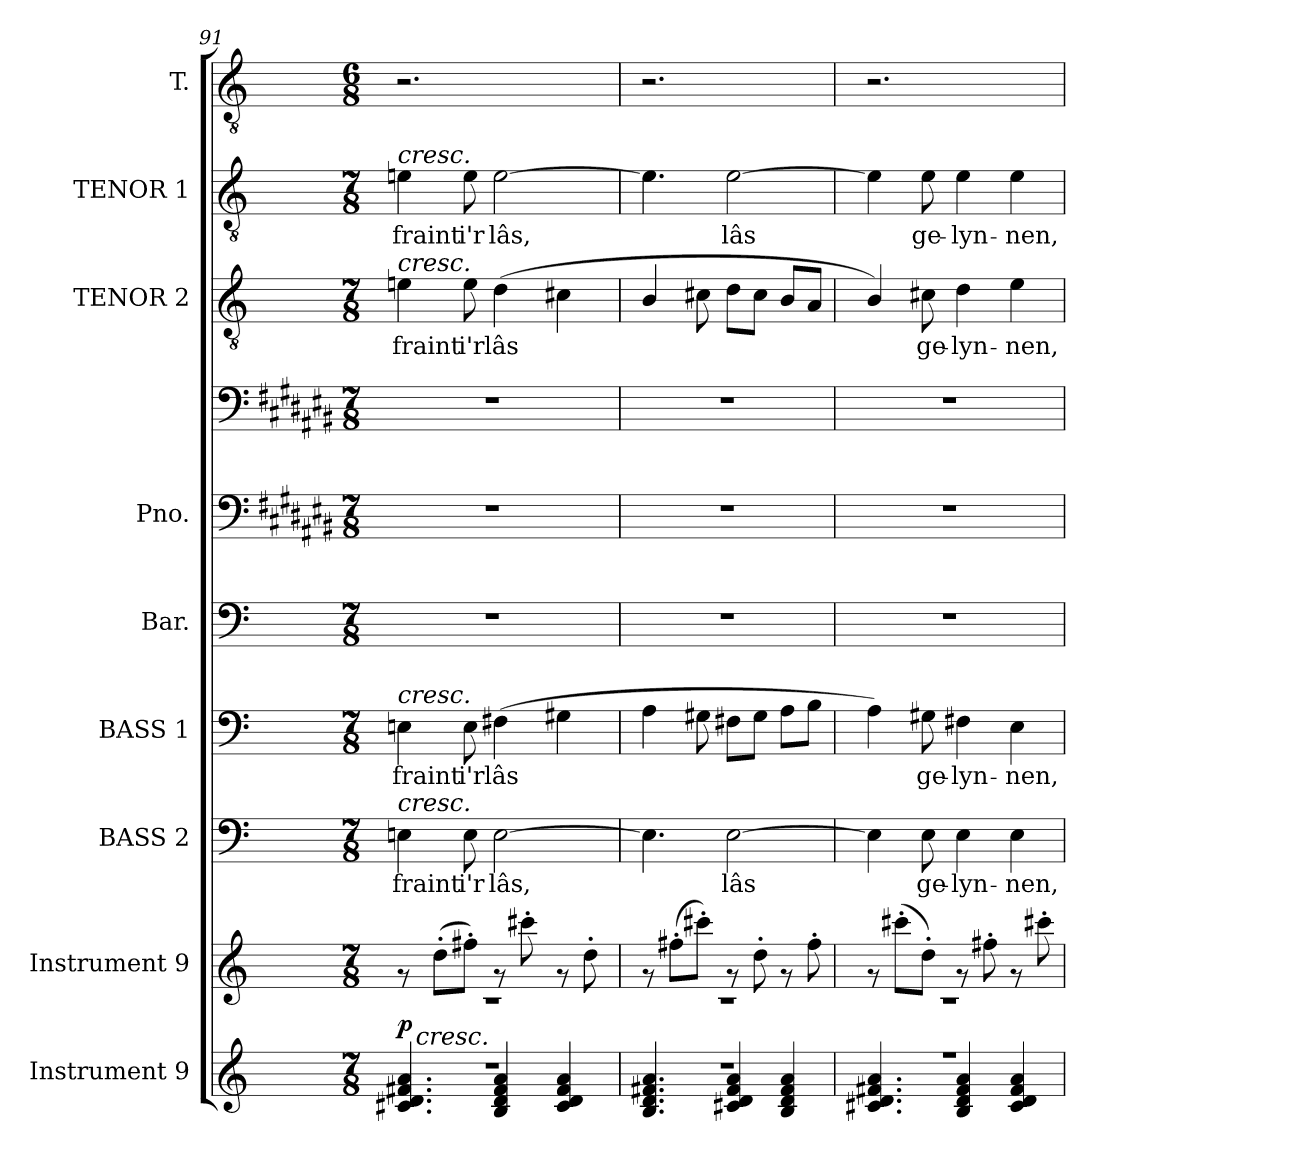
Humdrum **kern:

**kern	**dynam	**kern	**kern	**text	**kern	**text	**kern	**kern	**kern	**kern	**text	**kern	**text	**kern
*part9	*part9	*part8	*part7	*part7	*part6	*part6	*part5	*part4	*part4	*part3	*part3	*part2	*part2	*part1
*staff10	*staff10	*staff9	*staff8	*staff8	*staff7	*staff7	*staff6	*staff5	*staff4	*staff3	*staff3	*staff2	*staff2	*staff1
*I"Instrument 9	*	*I"Instrument 9	*I"BASS 2	*	*I"BASS 1	*	*I"Bar.	*I"Pno.	*	*I"TENOR 2	*	*I"TENOR 1	*	*I"T.
*	*	*	*I'B. 2	*	*I'B. 1	*	*I'Bar.	*	*	*I'T. 2	*	*I'T. 1	*	*
*clefG2	*	*clefG2	*clefF4	*	*clefF4	*	*clefF4	*clefF4	*clefF4	*clefGv2	*	*clefGv2	*	*clefGv2
*ITrd-3c-5	*	*ITrd-3c-5	*ITrd-3c-5	*	*ITrd-3c-5	*	*ITrd-3c-5	*ITrd-3c-5	*ITrd-3c-5	*ITrd-3c-5	*	*ITrd-3c-5	*	*ITrd-3c-5
*k[b-]	*	*k[b-]	*k[b-]	*	*k[b-]	*	*k[b-]	*k[f#c#g#d#a#e#]	*k[f#c#g#d#a#e#]	*k[b-]	*	*k[b-]	*	*k[b-]
*F:	*	*F:	*F:	*	*F:	*	*F:	*F#:	*F#:	*F:	*	*F:	*	*F:
*M7/8	*	*M7/8	*M7/8	*	*M7/8	*	*M7/8	*M7/8	*M7/8	*M7/8	*	*M7/8	*	*M6/8
=91	=91	=91	=91	=91	=91	=91	=91	=91	=91	=91	=91	=91	=91	=91
*^	*	*^	*	*	*	*	*	*	*	*	*	*	*	*
!	!	!	!	!	!	!	!	!	!	!	!	!	!	!LO:TX:a:i:t=cresc.	!	!
!	!	!	!	!	!	!	!	!	!	!	!	!LO:TX:a:i:t=cresc.	!	!	!	!
!	!	!	!	!	!	!	!LO:TX:a:i:t=cresc.	!	!	!	!	!	!	!	!	!
!	!	!	!	!	!LO:TX:a:i:t=cresc.	!	!	!	!	!	!	!	!	!	!	!
!	!	!LO:DY:a	!	!	!	!LO:LY:b:cj	!	!LO:LY:b:cj	!	!	!	!	!LO:LY:b:cj	!	!LO:LY:b:cj	!
*	*^	*	*	*	*	*	*	*	*	*	*	*	*	*	*	*
2..r	4.dd/ 4.bn/ 4.f#X/ 4.g/	16ryy	p	8rf	2..r	4An\	fraint	4An\	fraint	2..r	2..r	2..r	4an\	fraint	4an\	fraint	2.r
!	!	!LO:TX:a:i:t=cresc.	!	!	!	!	!	!	!	!	!	!	!	!	!	!	!
.	.	2ryy	.	.	.	.	.	.	.	.	.	.	.	.	.	.	.
.	.	.	.	(>8gg'>\L	.	.	.	.	.	.	.	.	.	.	.	.	.
!	!	!	!	!	!	!	!LO:LY:b:cj	!	!LO:LY:b:cj	!	!	!	!	!LO:LY:b:cj	!	!LO:LY:b:cj	!
.	.	.	.	8bbn'>\J)	.	8A\	i'r	8A\	i'r	.	.	.	8a\	i'r	8a\	i'r	.
!	!	!	!	!	!	!	!LO:LY:b:cj	!	!LO:LY:b:cj	!	!	!	!	!LO:LY:b:cj	!	!LO:LY:b:cj	!
.	4b/ 4g/ 4e/ 4dd/	.	.	8rf	.	[>2A\	lâs,	(>4Bn\	lâs	.	.	.	(>4g\	lâs	[>2a\	lâs,	.
.	.	.	.	8fff#X'>\	.	.	.	.	.	.	.	.	.	.	.	.	.
.	.	4ryy	.	.	.	.	.	.	.	.	.	.	.	.	.	.	.
!	!	!	!	!	!	!	!	!	!LO:LY:b:cj	!	!	!	!	!LO:LY:b:cj	!	!	!
.	4dd/ 4b/ 4f#/ 4g/	.	.	8rf	.	.	.	4c#X\	.	.	.	.	4f#X\	.	.	.	.
.	.	.	.	8gg'>\	.	.	.	.	.	.	.	.	.	.	.	.	8ryy
.	.	16ryy	.	.	.	.	.	.	.	.	.	.	.	.	.	.	.
=92	=92	=92	=92	=92	=92	=92	=92	=92	=92	=92	=92	=92	=92	=92	=92	=92	=92
!	!	!	!	!	!	!	!LO:LY:b:cj	!	!LO:LY:b:cj	!	!	!	!	!LO:LY:b:cj	!	!LO:LY:b:cj	!
*	*v	*v	*	*	*	*	*	*	*	*	*	*	*	*	*	*	*
2..r	4.dd/ 4.bn/ 4.e/ 4.g/	.	8rf	2..r	4.A\]	.	4d\	.	2..r	2..r	2..r	4e/	.	4.a\]	.	2.r
.	.	.	(>8bbn'>\L	.	.	.	.	.	.	.	.	.	.	.	.	.
!	!	!	!	!	!	!	!	!LO:LY:b:cj	!	!	!	!	!LO:LY:b:cj	!	!	!
.	.	.	8fff#X'>\J)	.	.	.	8c#X\	.	.	.	.	8f#X\	.	.	.	.
!	!	!	!	!	!	!LO:LY:b:cj	!	!LO:LY:b:cj	!	!	!	!	!LO:LY:b:cj	!	!LO:LY:b:cj	!
.	4dd/ 4b/ 4f#X/ 4g/	.	8rf	.	[>2A\	lâs	8Bn\L	.	.	.	.	8g\L	.	[>2a\	lâs	.
!	!	!	!	!	!	!	!	!LO:LY:b:cj	!	!	!	!	!LO:LY:b:cj	!	!	!
.	.	.	8gg'>\	.	.	.	8c#\J	.	.	.	.	8f#\J	.	.	.	.
!	!	!	!	!	!	!	!	!LO:LY:b:cj	!	!	!	!	!LO:LY:b:cj	!	!	!
.	4dd/ 4g/ 4e/ 4b/	.	8rf	.	.	.	8d\L	.	.	.	.	8e/L	.	.	.	.
!	!	!	!	!	!	!	!	!LO:LY:b:cj	!	!	!	!	!LO:LY:b:cj	!	!	!
.	.	.	8bb'>\	.	.	.	8e\J	.	.	.	.	8d/J	.	.	.	8ryy
=93	=93	=93	=93	=93	=93	=93	=93	=93	=93	=93	=93	=93	=93	=93	=93	=93
!	!	!	!	!	!	!LO:LY:b:cj	!	!LO:LY:b:cj	!	!	!	!	!LO:LY:b:cj	!	!LO:LY:b:cj	!
2..r	4.dd/ 4.bn/ 4.f#X/ 4.g/	.	8rf	2..r	4A\]	.	4d\)	.	2..r	2..r	2..r	4e/)	.	4a\]	.	2.r
.	.	.	(>8fff#X'>\L	.	.	.	.	.	.	.	.	.	.	.	.	.
!	!	!	!	!	!	!LO:LY:b:cj	!	!LO:LY:b:cj	!	!	!	!	!LO:LY:b:cj	!	!LO:LY:b:cj	!
.	.	.	8gg'>\J)	.	8A\	ge-	8c#X\	ge-	.	.	.	8f#X\	ge-	8a\	ge-	.
!	!	!	!	!	!	!LO:LY:b:cj	!	!LO:LY:b:cj	!	!	!	!	!LO:LY:b:cj	!	!LO:LY:b:cj	!
.	4dd/ 4g/ 4e/ 4b/	.	8rf	.	4A\	-lyn-	4Bn\	-lyn-	.	.	.	4g\	-lyn-	4a\	-lyn-	.
.	.	.	8bbn'>\	.	.	.	.	.	.	.	.	.	.	.	.	.
!	!	!	!	!	!	!LO:LY:b:cj	!	!LO:LY:b:cj	!	!	!	!	!LO:LY:b:cj	!	!LO:LY:b:cj	!
.	4dd/ 4b/ 4f#/ 4g/	.	8rf	.	4A\	-nen,	4A\	-nen,	.	.	.	4a\	-nen,	4a\	-nen,	.
.	.	.	8fff#X'>\	.	.	.	.	.	.	.	.	.	.	.	.	8ryy
*v	*v	*	*	*	*	*	*	*	*	*	*	*	*	*	*	*
*	*	*v	*v	*	*	*	*	*	*	*	*	*	*	*	*
=	=	=	=	=	=	=	=	=	=	=	=	=	=	=
*-	*-	*-	*-	*-	*-	*-	*-	*-	*-	*-	*-	*-	*-	*-
